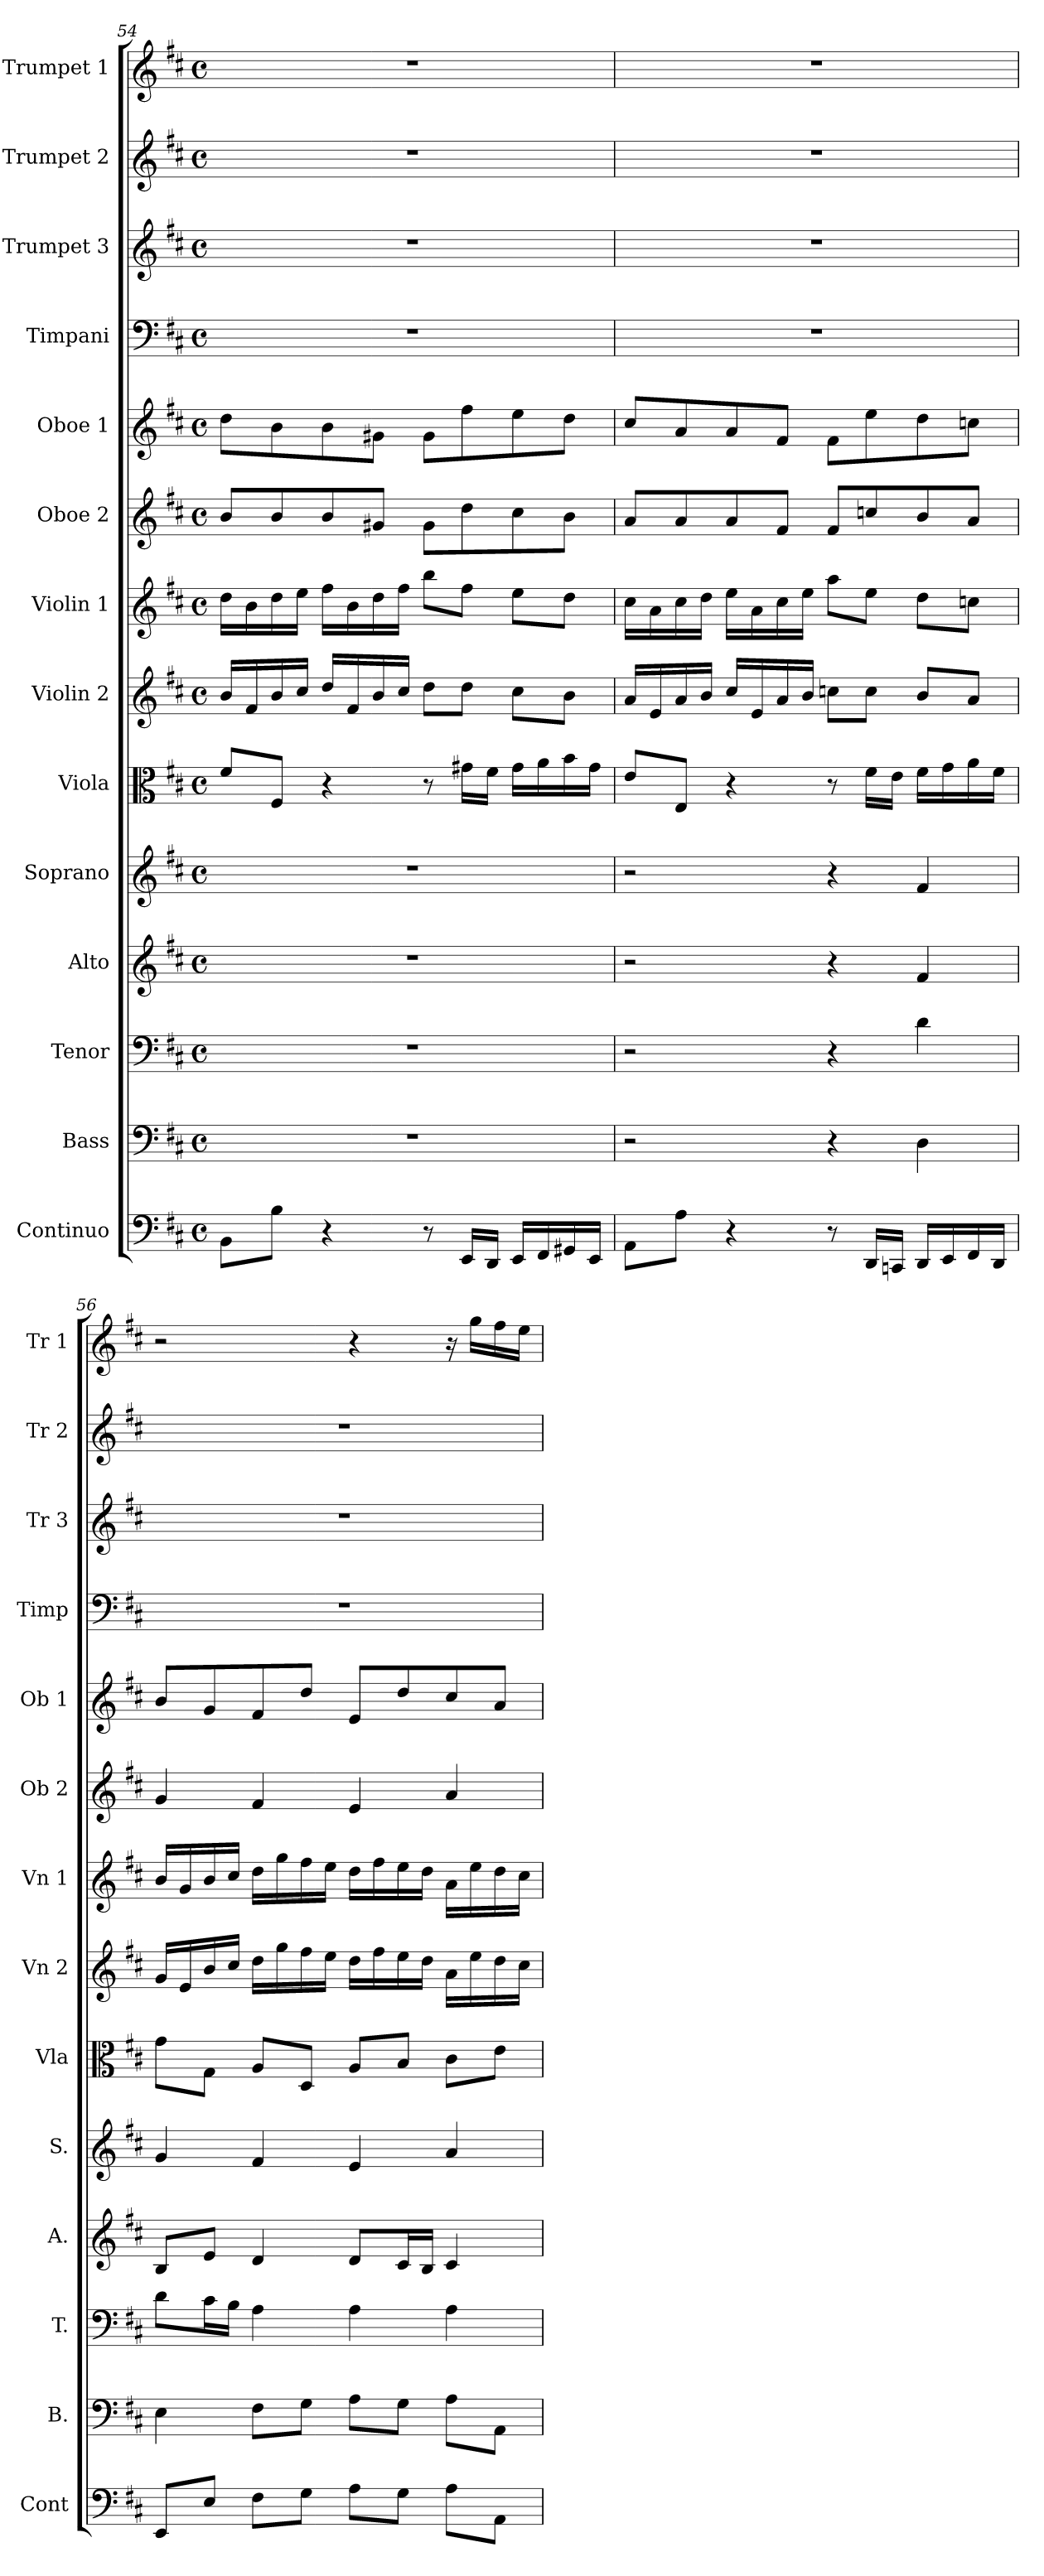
**kern	**kern	**kern	**kern	**kern	**kern	**kern	**kern	**kern	**kern	**kern	**kern	**kern	**kern
*part14	*part13	*part12	*part11	*part10	*part9	*part8	*part7	*part6	*part5	*part4	*part3	*part2	*part1
*staff14	*staff13	*staff12	*staff11	*staff10	*staff9	*staff8	*staff7	*staff6	*staff5	*staff4	*staff3	*staff2	*staff1
*I"Continuo	*I"Bass	*I"Tenor	*I"Alto	*I"Soprano	*I"Viola	*I"Violin 2	*I"Violin 1	*I"Oboe 2	*I"Oboe 1	*I"Timpani	*I"Trumpet 3	*I"Trumpet 2	*I"Trumpet 1
*I'Cont	*I'B.	*I'T.	*I'A.	*I'S.	*I'Vla	*I'Vn 2	*I'Vn 1	*I'Ob 2	*I'Ob 1	*I'Timp	*I'Tr 3	*I'Tr 2	*I'Tr 1
!!LO:PB:g=z
*clefF4	*clefF4	*clefF4	*clefG2	*clefG2	*clefC3	*clefG2	*clefG2	*clefG2	*clefG2	*clefF4	*clefG2	*clefG2	*clefG2
*k[f#c#]	*k[f#c#]	*k[f#c#]	*k[f#c#]	*k[f#c#]	*k[f#c#]	*k[f#c#]	*k[f#c#]	*k[f#c#]	*k[f#c#]	*k[f#c#]	*k[f#c#]	*k[f#c#]	*k[f#c#]
*D:	*D:	*D:	*D:	*D:	*D:	*D:	*D:	*D:	*D:	*D:	*D:	*D:	*D:
*M4/4	*M4/4	*M4/4	*M4/4	*M4/4	*M4/4	*M4/4	*M4/4	*M4/4	*M4/4	*M4/4	*M4/4	*M4/4	*M4/4
*met(c)	*met(c)	*met(c)	*met(c)	*met(c)	*met(c)	*met(c)	*met(c)	*met(c)	*met(c)	*met(c)	*met(c)	*met(c)	*met(c)
=54	=54	=54	=54	=54	=54	=54	=54	=54	=54	=54	=54	=54	=54
8BB\L	1r	1r	1r	1r	8f#/L	16b/LL	16dd\LL	8b/L	8dd\L	1r	1r	1r	1r
.	.	.	.	.	.	16f#/	16b\	.	.	.	.	.	.
8B\J	.	.	.	.	8F#/J	16b/	16dd\	8b/	8b\	.	.	.	.
.	.	.	.	.	.	16cc#/JJ	16ee\JJ	.	.	.	.	.	.
4r	.	.	.	.	4r	16dd/LL	16ff#\LL	8b/	8b\	.	.	.	.
.	.	.	.	.	.	16f#/	16b\	.	.	.	.	.	.
.	.	.	.	.	.	16b/	16dd\	8g#X/J	8g#X\J	.	.	.	.
.	.	.	.	.	.	16cc#/JJ	16ff#\JJ	.	.	.	.	.	.
8r	.	.	.	.	8r	8dd\L	8bb\L	8g#\L	8g#\L	.	.	.	.
16EE/LL	.	.	.	.	16g#X\LL	8dd\J	8ff#\J	8dd\	8ff#\	.	.	.	.
16DD/JJ	.	.	.	.	16f#\JJ	.	.	.	.	.	.	.	.
16EE/LL	.	.	.	.	16g#\LL	8cc#\L	8ee\L	8cc#\	8ee\	.	.	.	.
16FF#/	.	.	.	.	16a\	.	.	.	.	.	.	.	.
16GG#X/	.	.	.	.	16b\	8b\J	8dd\J	8b\J	8dd\J	.	.	.	.
16EE/JJ	.	.	.	.	16g#\JJ	.	.	.	.	.	.	.	.
=55	=55	=55	=55	=55	=55	=55	=55	=55	=55	=55	=55	=55	=55
8AA\L	2r	2r	2r	2r	8e/L	16a/LL	16cc#\LL	8a/L	8cc#/L	1r	1r	1r	1r
.	.	.	.	.	.	16e/	16a\	.	.	.	.	.	.
8A\J	.	.	.	.	8E/J	16a/	16cc#\	8a/	8a/	.	.	.	.
.	.	.	.	.	.	16b/JJ	16dd\JJ	.	.	.	.	.	.
4r	.	.	.	.	4r	16cc#/LL	16ee\LL	8a/	8a/	.	.	.	.
.	.	.	.	.	.	16e/	16a\	.	.	.	.	.	.
.	.	.	.	.	.	16a/	16cc#\	8f#/J	8f#/J	.	.	.	.
.	.	.	.	.	.	16b/JJ	16ee\JJ	.	.	.	.	.	.
8r	4r	4r	4r	4r	8r	8ccn\L	8aa\L	8f#/L	8f#\L	.	.	.	.
16DD/LL	.	.	.	.	16f#\LL	8cc\J	8ee\J	8ccn/	8ee\	.	.	.	.
16CCn/JJ	.	.	.	.	16e\JJ	.	.	.	.	.	.	.	.
16DD/LL	4D\	4d\	4f#/	4f#/	16f#\LL	8b/L	8dd\L	8b/	8dd\	.	.	.	.
16EE/	.	.	.	.	16g\	.	.	.	.	.	.	.	.
16FF#/	.	.	.	.	16a\	8a/J	8ccn\J	8a/J	8ccn\J	.	.	.	.
16DD/JJ	.	.	.	.	16f#\JJ	.	.	.	.	.	.	.	.
!!LO:PB:g=z
=56	=56	=56	=56	=56	=56	=56	=56	=56	=56	=56	=56	=56	=56
8EE/L	4E\	8d\L	8B/L	4g/	8g\L	16g/LL	16b/LL	4g/	8b/L	1r	1r	1r	2r
.	.	.	.	.	.	16e/	16g/	.	.	.	.	.	.
8E/J	.	16c#\L	8e/J	.	8G\J	16b/	16b/	.	8g/	.	.	.	.
.	.	16B\JJ	.	.	.	16cc#/JJ	16cc#/JJ	.	.	.	.	.	.
8F#\L	8F#\L	4A\	4d/	4f#/	8A/L	16dd\LL	16dd\LL	4f#/	8f#/	.	.	.	.
.	.	.	.	.	.	16gg\	16gg\	.	.	.	.	.	.
8G\J	8G\J	.	.	.	8D/J	16ff#\	16ff#\	.	8dd/J	.	.	.	.
.	.	.	.	.	.	16ee\JJ	16ee\JJ	.	.	.	.	.	.
8A\L	8A\L	4A\	8d/L	4e/	8A/L	16dd\LL	16dd\LL	4e/	8e/L	.	.	.	4r
.	.	.	.	.	.	16ff#\	16ff#\	.	.	.	.	.	.
8G\J	8G\J	.	16c#/L	.	8B/J	16ee\	16ee\	.	8dd/	.	.	.	.
.	.	.	16B/JJ	.	.	16dd\JJ	16dd\JJ	.	.	.	.	.	.
8A\L	8A\L	4A\	4c#/	4a/	8c#\L	16a\LL	16a\LL	4a/	8cc#/	.	.	.	16r
.	.	.	.	.	.	16ee\	16ee\	.	.	.	.	.	16gg\LL
8AA\J	8AA\J	.	.	.	8e\J	16dd\	16dd\	.	8a/J	.	.	.	16ff#\
.	.	.	.	.	.	16cc#\JJ	16cc#\JJ	.	.	.	.	.	16ee\JJ
=	=	=	=	=	=	=	=	=	=	=	=	=	=
*-	*-	*-	*-	*-	*-	*-	*-	*-	*-	*-	*-	*-	*-
